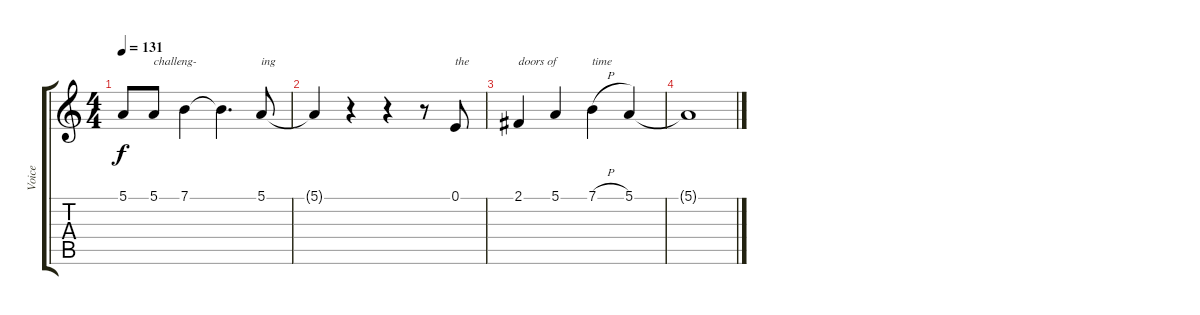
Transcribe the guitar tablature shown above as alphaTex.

\track ("Voice" "Voice") {instrument lead2sawtooth}
\staff {score tabs}
\tuning (E4 B3 G3 D3 A2 E2) {hide}
\ts (4 4)
\tempo 131
\clef g2
\ks c
5.1{t}.8{dy f} 5.1.8{txt "challeng-"} 7.1.4 7.1{t}.4{d} 5.1.8{txt "ing"} |
5.1{t}.4 r.4 r.4 r.8 0.1.8{txt "the"} |
2.1.4{txt "doors of"} 5.1.4 7.1{h}.4{txt "time"} 5.1.4 |
5.1{t}.1
